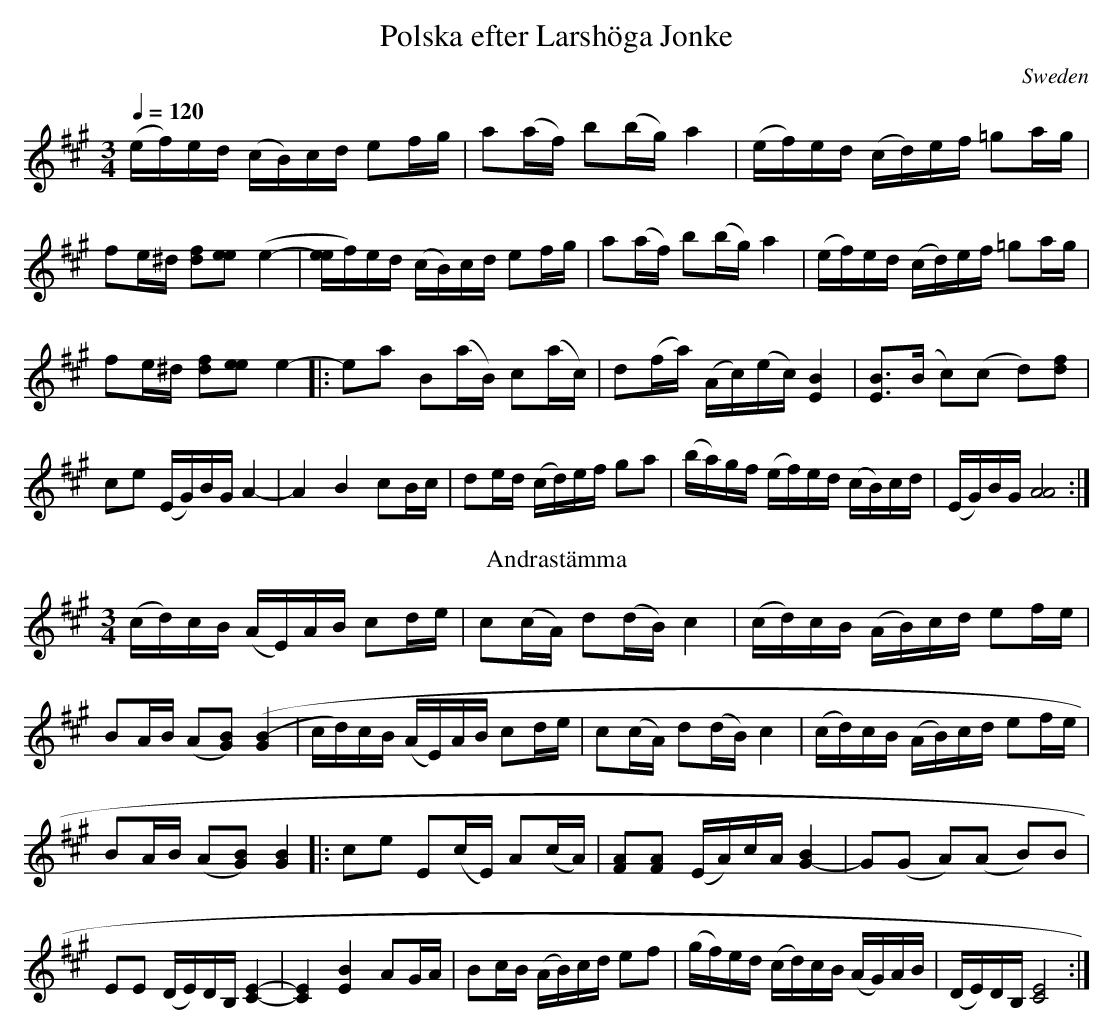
X:1
T:Polska efter Larshöga Jonke
O:Sweden
M:3/4
L:1/16
Q:1/4=120
K:A
(ef)ed (cB)cd e2fg|a2(af) b2(bg) a4|(ef)ed (cd)ef =g2ag|\
f2e^d [d2-f2-][e2e2](e4-|[ee]f)ed (cB)cd e2fg|a2(af) b2(bg) a4|\
(ef)ed (cd)ef =g2ag|f2e^d  [d2f2][e2e2] e4-|:e2a2  B2(aB) c2(ac)|\
d2(fa) (Ac)(ec)[E4B4]|[E3B3](B c2)(c2 d2)[d2f2]|c2e2 (EG)BG A4-|\
A4 B4 c2Bc|d2ed (cd)ef g2a2|(ba)gf (ef)ed (cB)cd|(EG)BG [A8A8]:|\
T:Andrastämma
(cd)cB (AE)AB c2de|c2(cA) d2(dB) c4|(cd)cB (AB)cd e2fe|
B2AB (A2[G2)B2] [(G4(B4]|cd)cB (AE)AB c2de|c2(cA) d2(dB) c4|\
(cd)cB (AB)cd e2fe|B2AB (A2[G2)B2] [G4B4]|:c2e2 E2(cE) A2(cA)|\
[F2A2][F2A2] (EA)cA [G4-B4]|G2(G2 A2)(A2 B2)B2|\
E2E2 (DE)DB, [C4-E4-]|[C4E4] [E4B4] A2GA|B2cB (AB)cd e2f2|\
(gf)ed (cd)cB (AG)AB|(DE)DB, [C8E8]:|
